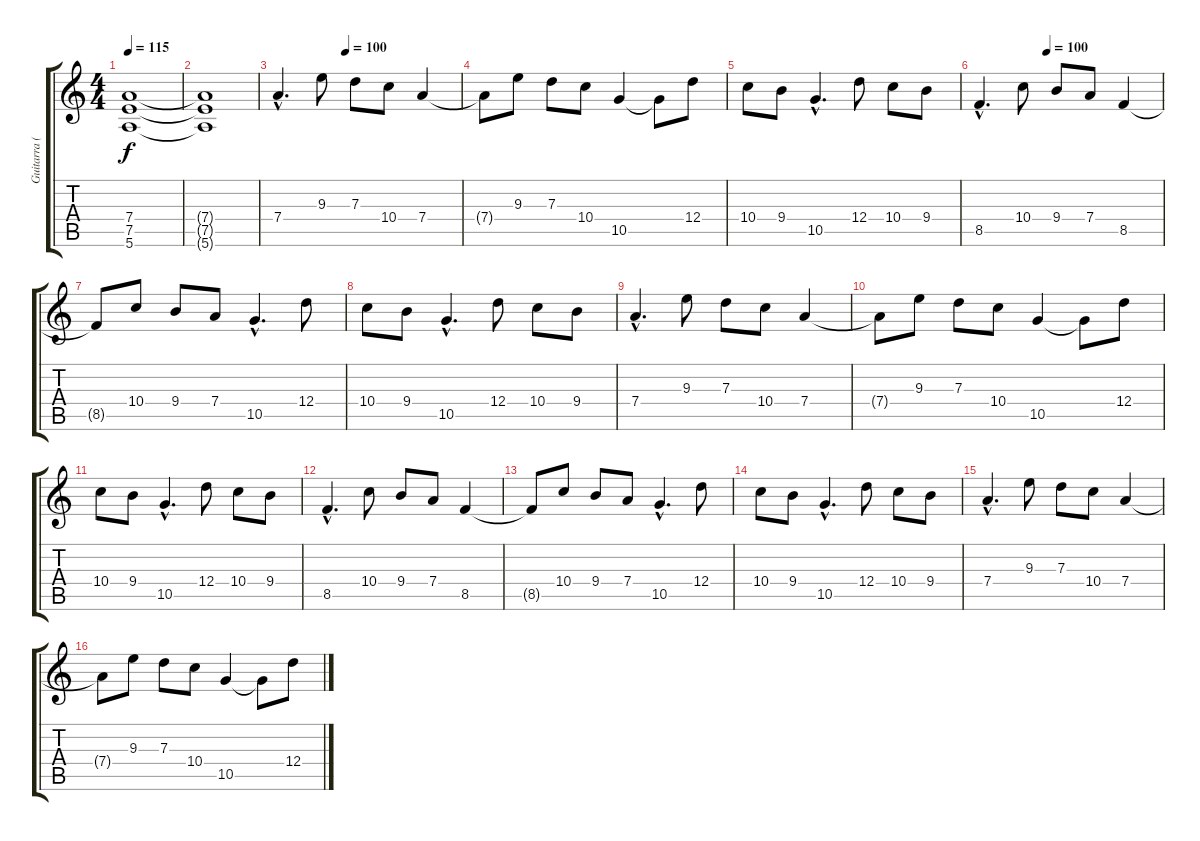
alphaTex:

\track ("Guitarra (Ritmica)" "Guitarra (") {instrument acousticguitarsteel}
\staff {score tabs}
\tuning (E4 B3 G3 D3 A2 E2) {hide}
\ts (4 4)
\tempo 115
\clef g2
\ks c
(7.4{t} 7.5{t} 5.6{t}).1{dy f} |
(7.4{t} 7.5{t} 5.6{t}).1 |
\section ("" "")
\tempo (100 0.375)
7.4{hac}.4{d volume 0 instrument acousticguitarsteel} 9.3.8{volume 13} 7.3.8 10.4.8 7.4.4 |
7.4{t}.8 9.3.8 7.3.8 10.4.8 10.5.4 10.5{t}.8 12.4.8 |
10.4.8 9.4.8 10.5{hac}.4{d} 12.4.8 10.4.8 9.4.8 |
\tempo (100 0.375)
8.5{hac}.4{d} 10.4.8 9.4.8 7.4.8 8.5.4 |
8.5{t}.8 10.4.8 9.4.8 7.4.8 10.5{hac}.4{d} 12.4.8 |
10.4.8 9.4.8 10.5{hac}.4{d} 12.4.8 10.4.8 9.4.8 |
\section ("" "")
7.4{hac}.4{d} 9.3.8 7.3.8 10.4.8 7.4.4 |
7.4{t}.8 9.3.8 7.3.8 10.4.8 10.5.4 10.5{t}.8 12.4.8 |
10.4.8 9.4.8 10.5{hac}.4{d} 12.4.8 10.4.8 9.4.8 |
8.5{hac}.4{d} 10.4.8 9.4.8 7.4.8 8.5.4 |
8.5{t}.8 10.4.8 9.4.8 7.4.8 10.5{hac}.4{d} 12.4.8 |
10.4.8 9.4.8 10.5{hac}.4{d} 12.4.8 10.4.8 9.4.8 |
\section ("" "")
7.4{hac}.4{d} 9.3.8 7.3.8 10.4.8 7.4.4 |
7.4{t}.8 9.3.8 7.3.8 10.4.8 10.5.4 10.5{t}.8 12.4.8
